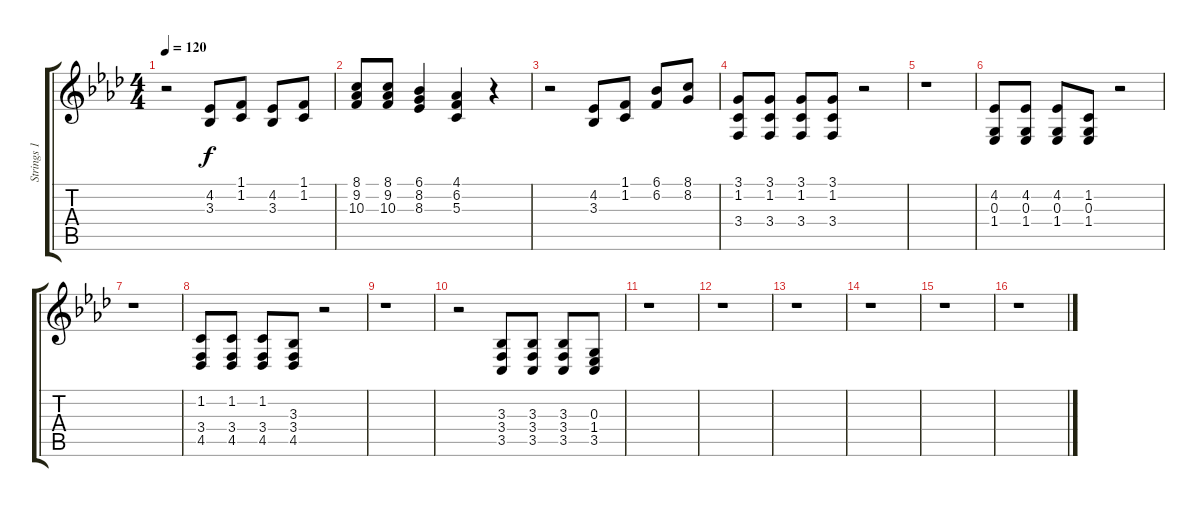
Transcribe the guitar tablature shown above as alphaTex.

\track ("Strings 1" "Strings 1") {instrument stringensemble1}
\staff {score tabs}
\tuning (E4 B3 G3 D3 A2 E2) {hide}
\ts (4 4)
\tempo 120
\clef g2
\ks ab
r.2{dy f} (4.2 3.3).8 (1.1 1.2).8 (4.2 3.3).8 (1.1 1.2).8 |
(8.1 9.2 10.3).8 (8.1 9.2 10.3).8 (6.1 8.2 8.3).4 (4.1 6.2 5.3).4 r.4 |
r.2 (4.2 3.3).8 (1.1 1.2).8 (6.1 6.2).8 (8.1 8.2).8 |
(3.1 1.2 3.4).8 (3.1 1.2 3.4).8 (3.1 1.2 3.4).8 (3.1 1.2 3.4).8 r.2 |
r.1 |
(4.2 0.3 1.4).8 (4.2 0.3 1.4).8 (4.2 0.3 1.4).8 (1.2 0.3 1.4).8 r.2 |
r.1 |
(1.2 3.4 4.5).8 (1.2 3.4 4.5).8 (1.2 3.4 4.5).8 (3.3 3.4 4.5).8 r.2 |
r.1 |
r.2 (3.3 3.4 3.5).8 (3.3 3.4 3.5).8 (3.3 3.4 3.5).8 (0.3 1.4 3.5).8 |
r.1 |
r.1 |
r.1 |
r.1 |
r.1 |
r.1
